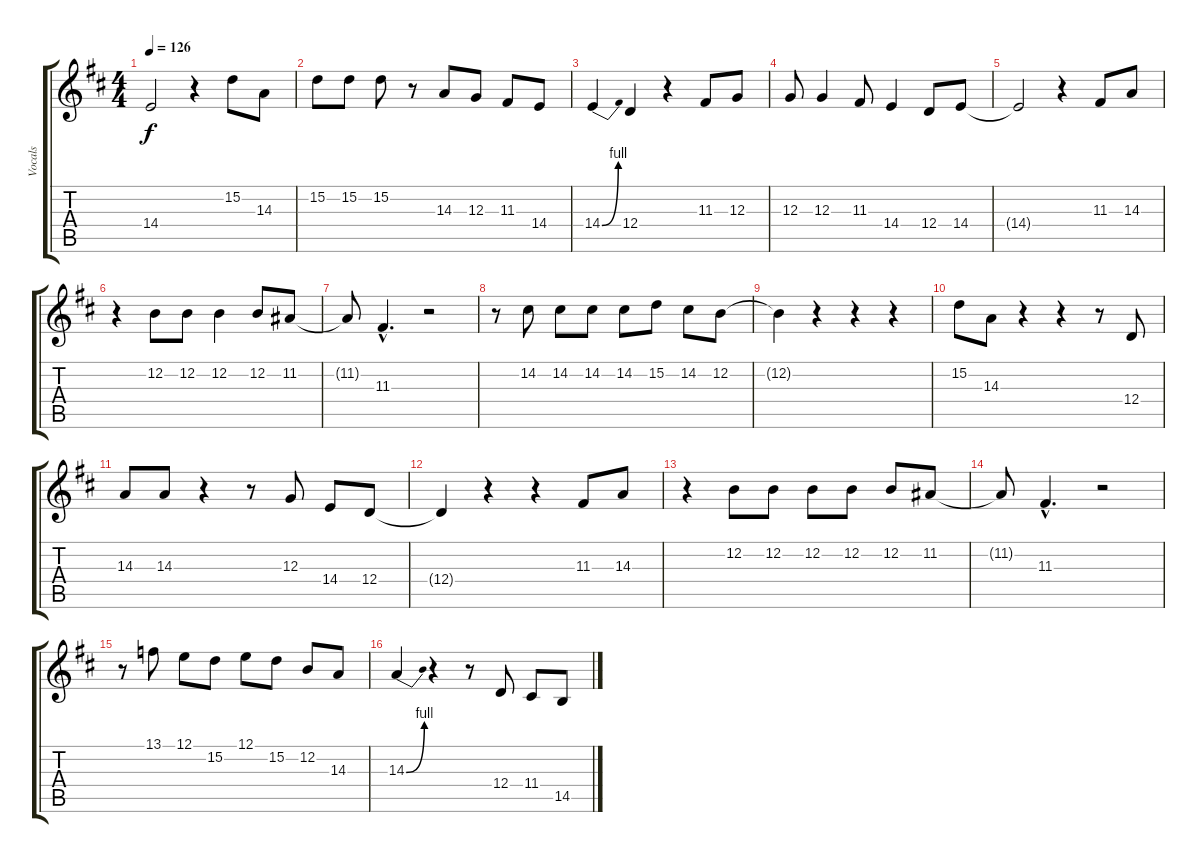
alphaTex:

\track ("Vocals" "Vocals") {instrument clarinet}
\staff {score tabs}
\tuning (E4 B3 G3 D3 A2 E2) {hide}
\ts (4 4)
\tempo 126
\clef g2
\ks d
14.4{t}.2{dy f} r.4 15.2.8 14.3.8 |
15.2.8 15.2.8 15.2.8 r.8 14.3.8 12.3.8 11.3.8 14.4.8 |
14.4{be (bend 0 0 60 4)}.4 12.4.4 r.4 11.3.8 12.3.8 |
12.3.8 12.3.4 11.3.8 14.4.4 12.4.8 14.4.8 |
14.4{t}.2 r.4 11.3.8 14.3.8 |
r.4 12.2.8 12.2.8 12.2.4 12.2.8 11.2.8 |
11.2{t}.8 11.3{hac}.4{d} r.2 |
r.8 14.2.8 14.2.8 14.2.8 14.2.8 15.2.8 14.2.8 12.2.8 |
12.2{t}.4 r.4 r.4 r.4 |
15.2.8 14.3.8 r.4 r.4 r.8 12.4.8 |
14.3.8 14.3.8 r.4 r.8 12.3.8 14.4.8 12.4.8 |
12.4{t}.4 r.4 r.4 11.3.8 14.3.8 |
r.4 12.2.8 12.2.8 12.2.8 12.2.8 12.2.8 11.2.8 |
11.2{t}.8 11.3{hac}.4{d} r.2 |
r.8 13.1.8 12.1.8 15.2.8 12.1.8 15.2.8 12.2.8 14.3.8 |
14.3{be (bend 0 0 60 4)}.4 r.4 r.8 12.4.8 11.4.8 14.5.8
